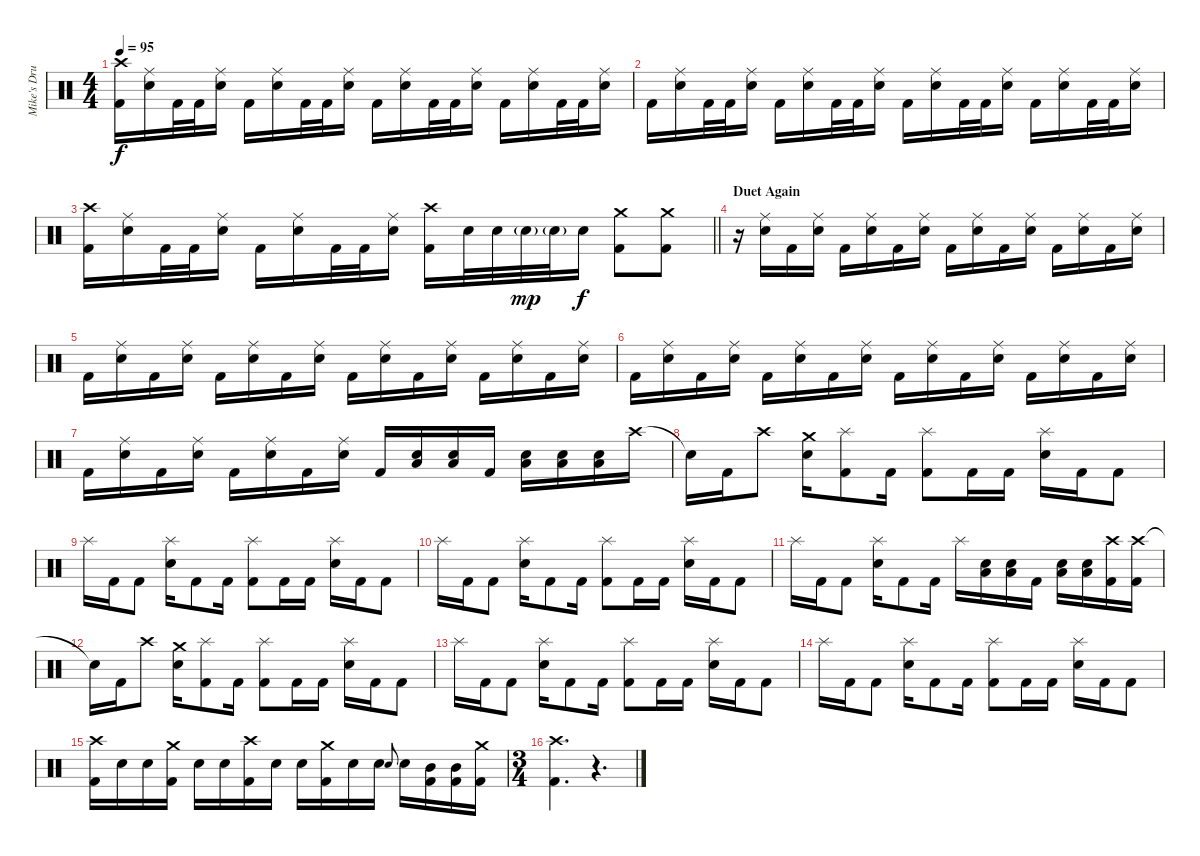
\track ("Mike's Drum" "Mike's Dru") {instrument percussion}
\staff {score}
\articulation defaults
\ts (4 4)
\tempo 95
\clef neutral
\ks c
("Crash high (hit)" "Kick (hit) 2").16{dy f} ("Ride (middle)" "Snare (hit) 2").16 "Kick (hit) 2".32 "Kick (hit) 2".32 ("Ride (middle)" "Snare (hit) 2").16 "Kick (hit) 2".16 ("Ride (middle)" "Snare (hit) 2").16 "Kick (hit) 2".32 "Kick (hit) 2".32 ("Ride (middle)" "Snare (hit) 2").16 "Kick (hit) 2".16 ("Ride (middle)" "Snare (hit) 2").16 "Kick (hit) 2".32 "Kick (hit) 2".32 ("Ride (middle)" "Snare (hit) 2").16 "Kick (hit) 2".16 ("Ride (middle)" "Snare (hit) 2").16 "Kick (hit) 2".32 "Kick (hit) 2".32 ("Ride (middle)" "Snare (hit) 2").16 |
"Kick (hit) 2".16 ("Ride (middle)" "Snare (hit) 2").16 "Kick (hit) 2".32 "Kick (hit) 2".32 ("Ride (middle)" "Snare (hit) 2").16 "Kick (hit) 2".16 ("Ride (middle)" "Snare (hit) 2").16 "Kick (hit) 2".32 "Kick (hit) 2".32 ("Ride (middle)" "Snare (hit) 2").16 "Kick (hit) 2".16 ("Ride (middle)" "Snare (hit) 2").16 "Kick (hit) 2".32 "Kick (hit) 2".32 ("Ride (middle)" "Snare (hit) 2").16 "Kick (hit) 2".16 ("Ride (middle)" "Snare (hit) 2").16 "Kick (hit) 2".32 "Kick (hit) 2".32 ("Ride (middle)" "Snare (hit) 2").16 |
\barLineRight lightlight
("Crash high (hit)" "Kick (hit) 2").16 ("Ride (middle)" "Snare (hit) 2").16 "Kick (hit) 2".32 "Kick (hit) 2".32 ("Ride (middle)" "Snare (hit) 2").16 "Kick (hit) 2".16 ("Ride (middle)" "Snare (hit) 2").16 "Kick (hit) 2".32 "Kick (hit) 2".32 ("Ride (middle)" "Snare (hit) 2").16 ("Crash high (hit)" "Kick (hit) 2").16 "Snare (hit) 2".32 "Snare (hit) 2".32 "Snare (hit) 2"{g}.32{dy mp} "Snare (hit) 2"{g}.32 "Snare (hit) 2".16{dy f} ("Crash medium (hit)" "Kick (hit) 2").8 ("Crash medium (hit)" "Kick (hit) 2").8 |
\section ("" "Duet Again")
r.16 ("Ride (middle)" "Snare (hit) 2").16 "Kick (hit) 2".16 ("Ride (middle)" "Snare (hit) 2").16 "Kick (hit) 2".16 ("Ride (middle)" "Snare (hit) 2").16 "Kick (hit) 2".16 ("Ride (middle)" "Snare (hit) 2").16 "Kick (hit) 2".16 ("Ride (middle)" "Snare (hit) 2").16 "Kick (hit) 2".16 ("Ride (middle)" "Snare (hit) 2").16 "Kick (hit) 2".16 ("Ride (middle)" "Snare (hit) 2").16 "Kick (hit) 2".16 ("Ride (middle)" "Snare (hit) 2").16 |
"Kick (hit) 2".16 ("Ride (middle)" "Snare (hit) 2").16 "Kick (hit) 2".16 ("Ride (middle)" "Snare (hit) 2").16 "Kick (hit) 2".16 ("Ride (middle)" "Snare (hit) 2").16 "Kick (hit) 2".16 ("Ride (middle)" "Snare (hit) 2").16 "Kick (hit) 2".16 ("Ride (middle)" "Snare (hit) 2").16 "Kick (hit) 2".16 ("Ride (middle)" "Snare (hit) 2").16 "Kick (hit) 2".16 ("Ride (middle)" "Snare (hit) 2").16 "Kick (hit) 2".16 ("Ride (middle)" "Snare (hit) 2").16 |
"Kick (hit) 2".16 ("Ride (middle)" "Snare (hit) 2").16 "Kick (hit) 2".16 ("Ride (middle)" "Snare (hit) 2").16 "Kick (hit) 2".16 ("Ride (middle)" "Snare (hit) 2").16 "Kick (hit) 2".16 ("Ride (middle)" "Snare (hit) 2").16 "Kick (hit) 2".16 ("Ride (middle)" "Snare (hit) 2").16 "Kick (hit) 2".16 ("Ride (middle)" "Snare (hit) 2").16 "Kick (hit) 2".16 ("Ride (middle)" "Snare (hit) 2").16 "Kick (hit) 2".16 ("Ride (middle)" "Snare (hit) 2").16 |
"Kick (hit) 2".16 ("Ride (middle)" "Snare (hit) 2").16 "Kick (hit) 2".16 ("Ride (middle)" "Snare (hit) 2").16 "Kick (hit) 2".16 ("Ride (middle)" "Snare (hit) 2").16 "Kick (hit) 2".16 ("Ride (middle)" "Snare (hit) 2").16 "Kick (hit) 2".16 ("Snare (hit) 2" "Low Floor Tom (hit)").16 ("Snare (hit) 2" "Low Floor Tom (hit)").16 "Kick (hit) 2".16 ("Snare (hit) 2" "Low Floor Tom (hit)").16 ("Snare (hit) 2" "Low Floor Tom (hit)").16 ("Snare (hit) 2" "Low Floor Tom (hit)").16 "Crash high (hit)".16 |
"Snare (hit)"{t}.16 "Kick (hit) 2".16 "Crash high (hit)".8 ("Crash medium (hit)" "Snare (hit) 2").16 ("Splash (hit)" "Kick (hit) 2").8 "Kick (hit) 2".16 ("Splash (hit)" "Kick (hit) 2").8 "Kick (hit) 2".16 "Kick (hit) 2".16 ("Splash (hit)" "Snare (hit) 2").16 "Kick (hit) 2".16 "Kick (hit) 2".8 |
"Splash (hit)".16 "Kick (hit) 2".16 "Kick (hit) 2".8 ("Splash (hit)" "Snare (hit) 2").16 "Kick (hit) 2".8 "Kick (hit) 2".16 ("Splash (hit)" "Kick (hit) 2").8 "Kick (hit) 2".16 "Kick (hit) 2".16 ("Splash (hit)" "Snare (hit) 2").16 "Kick (hit) 2".16 "Kick (hit) 2".8 |
"Splash (hit)".16 "Kick (hit) 2".16 "Kick (hit) 2".8 ("Splash (hit)" "Snare (hit) 2").16 "Kick (hit) 2".8 "Kick (hit) 2".16 ("Splash (hit)" "Kick (hit) 2").8 "Kick (hit) 2".16 "Kick (hit) 2".16 ("Splash (hit)" "Snare (hit) 2").16 "Kick (hit) 2".16 "Kick (hit) 2".8 |
"Splash (hit)".16 "Kick (hit) 2".16 "Kick (hit) 2".8 ("Splash (hit)" "Snare (hit) 2").16 "Kick (hit) 2".8 "Kick (hit) 2".16 "Splash (hit)".16 ("Snare (hit) 2" "Low Floor Tom (hit)").16 ("Snare (hit) 2" "Low Floor Tom (hit)").16 "Kick (hit) 2".16 ("Snare (hit) 2" "Low Floor Tom (hit)").16 ("Snare (hit) 2" "Low Floor Tom (hit)").16 ("Crash high (hit)" "Kick (hit) 2").16 ("Crash high (hit)" "Kick (hit) 2").16 |
"Snare (hit)"{t}.16 "Kick (hit) 2".16 "Crash high (hit)".8 ("Crash medium (hit)" "Snare (hit) 2").16 ("Splash (hit)" "Kick (hit) 2").8 "Kick (hit) 2".16 ("Splash (hit)" "Kick (hit) 2").8 "Kick (hit) 2".16 "Kick (hit) 2".16 ("Splash (hit)" "Snare (hit) 2").16 "Kick (hit) 2".16 "Kick (hit) 2".8 |
"Splash (hit)".16 "Kick (hit) 2".16 "Kick (hit) 2".8 ("Splash (hit)" "Snare (hit) 2").16 "Kick (hit) 2".8 "Kick (hit) 2".16 ("Splash (hit)" "Kick (hit) 2").8 "Kick (hit) 2".16 "Kick (hit) 2".16 ("Splash (hit)" "Snare (hit) 2").16 "Kick (hit) 2".16 "Kick (hit) 2".8 |
"Splash (hit)".16 "Kick (hit) 2".16 "Kick (hit) 2".8 ("Splash (hit)" "Snare (hit) 2").16 "Kick (hit) 2".8 "Kick (hit) 2".16 ("Splash (hit)" "Kick (hit) 2").8 "Kick (hit) 2".16 "Kick (hit) 2".16 ("Splash (hit)" "Snare (hit) 2").16 "Kick (hit) 2".16 "Kick (hit) 2".8 |
("Crash high (hit)" "Kick (hit) 2").16 "Snare (hit) 2".16 "Snare (hit) 2".16 ("Crash medium (hit)" "Kick (hit) 2").16 "Snare (hit) 2".16 "Snare (hit) 2".16 ("Crash high (hit)" "Kick (hit) 2").16 "Snare (hit) 2".16 "Snare (hit) 2".16 ("Crash medium (hit)" "Kick (hit) 2").16 "Snare (hit) 2".16 "Snare (hit) 2".16 "Snare (hit) 2".8{gr onbeat} "Snare (hit) 2".16 ("Mid Tom (hit)" "Kick (hit) 2").16 ("Mid Tom (hit)" "Kick (hit) 2").16 ("Crash medium (hit)" "Kick (hit) 2").16 |
\ts (3 4)
("Crash high (hit)" "Kick (hit) 2").4{d} r.4{d}
